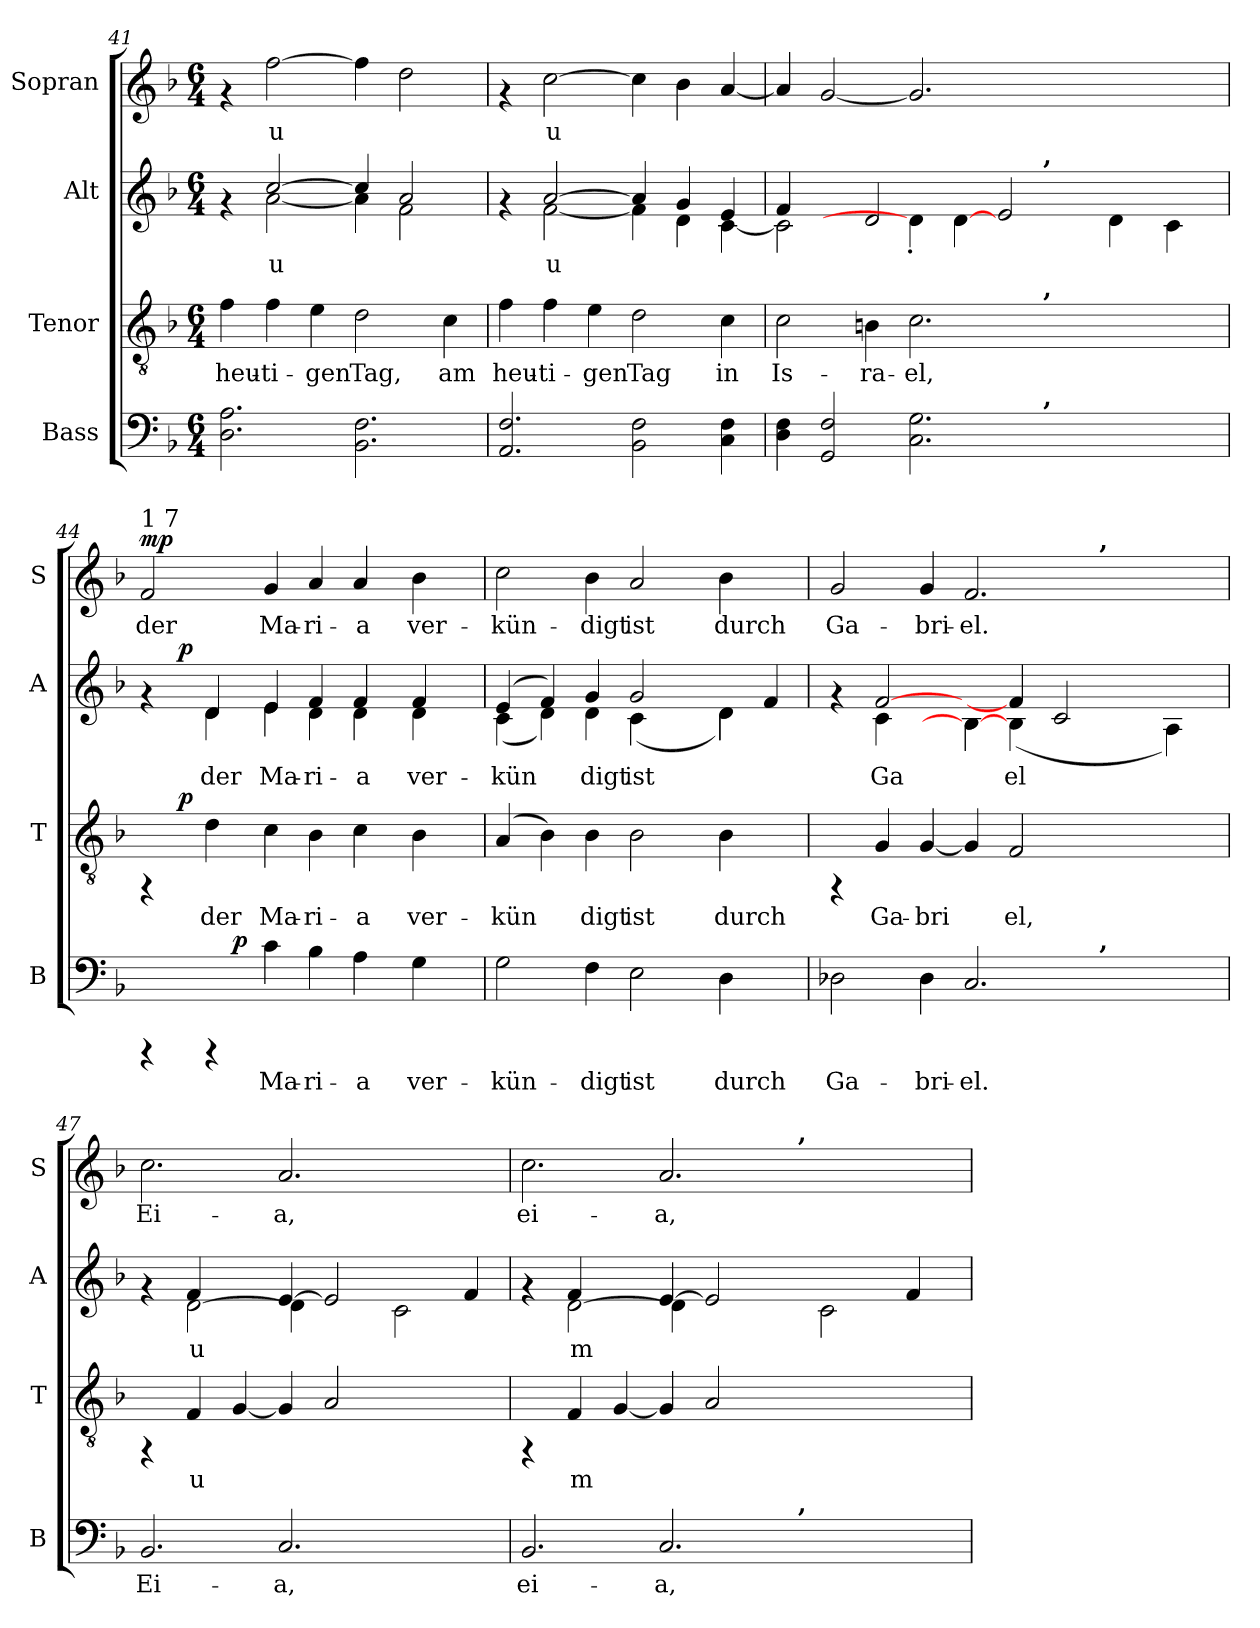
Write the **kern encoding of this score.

**kern	**text	**dynam	**kern	**text	**dynam	**kern	**text	**dynam	**kern	**text	**dynam
*part4	*part4	*part4	*part3	*part3	*part3	*part2	*part2	*part2	*part1	*part1	*part1
*staff4	*staff4	*staff4	*staff3	*staff3	*staff3	*staff2	*staff2	*staff2	*staff1	*staff1	*staff1
*I"Bass	*	*	*I"Tenor	*	*	*I"Alt	*	*	*I"Sopran	*	*
*I'B	*	*	*I'T	*	*	*I'A	*	*	*I'S	*	*
*clefF4	*	*	*clefGv2	*	*	*clefG2	*	*	*clefG2	*	*
*k[b-]	*	*	*k[b-]	*	*	*k[b-]	*	*	*k[b-]	*	*
*F:	*	*	*F:	*	*	*F:	*	*	*F:	*	*
*M6/4	*	*	*M6/4	*	*	*M6/4	*	*	*M6/4	*	*
=41	=41	=41	=41	=41	=41	=41	=41	=41	=41	=41	=41
!	!	!	!	!LO:LY:b:cj	!	!	!	!	!	!	!
*	*	*	*	*	*	*^	*	*	*	*	*
2.A\ 2.D\	.	.	4f\	heu-	.	4rf	4ryy	.	.	4rf	.	.
!	!	!	!	!LO:LY:b:cj	!	!	!	!LO:LY:b:cj	!	!	!LO:LY:b:rj	!
.	.	.	4f\	-ti-	.	[>2cc/	[<2a\	u	.	[>2ff\	u	.
!	!	!	!	!LO:LY:b:cj	!	!	!	!	!	!	!	!
.	.	.	4e\	-gen	.	.	.	.	.	.	.	.
!	!	!	!	!LO:LY:b:cj	!	!	!	!LO:LY:b:cj	!	!	!LO:LY:b:rj	!
2.F\ 2.BB-\	.	.	2d\	Tag,	.	4cc/]	4a\]	.	.	4ff\]	.	.
!	!	!	!	!	!	!	!	!LO:LY:b:cj	!	!	!LO:LY:b:rj	!
.	.	.	.	.	.	2a/	2f\	.	.	2dd\	.	.
!	!	!	!	!LO:LY:b:cj	!	!	!	!	!	!	!	!
.	.	.	4c\	am	.	.	.	.	.	.	.	.
=42	=42	=42	=42	=42	=42	=42	=42	=42	=42	=42	=42	=42
!	!	!	!	!LO:LY:b:cj	!	!	!	!	!	!	!	!
2.F/ 2.AA/	.	.	4f\	heu-	.	4rf	4ryy	.	.	4rf	.	.
!	!	!	!	!LO:LY:b:cj	!	!	!	!LO:LY:b:cj	!	!	!LO:LY:b:rj	!
.	.	.	4f\	-ti-	.	[>2a/	[<2f\	u	.	[>2cc\	u	.
!	!	!	!	!LO:LY:b:cj	!	!	!	!	!	!	!	!
.	.	.	4e\	-gen	.	.	.	.	.	.	.	.
!	!	!	!	!LO:LY:b:cj	!	!	!	!LO:LY:b:cj	!	!	!LO:LY:b:rj	!
2F\ 2BB-\	.	.	2d\	Tag	.	4a/]	4f\]	.	.	4cc\]	.	.
!	!	!	!	!	!	!	!	!LO:LY:b:cj	!	!	!LO:LY:b:rj	!
.	.	.	.	.	.	4g/	4d\	.	.	4b-\	.	.
!	!	!	!	!LO:LY:b:cj	!	!	!	!LO:LY:b:cj	!	!	!LO:LY:b:rj	!
4F\ 4C\	.	.	4c\	in	.	4e/	[<4c\	.	.	[<4a/	.	.
=43	=43	=43	=43	=43	=43	=43	=43	=43	=43	=43	=43	=43
!	!	!	!	!LO:LY:b:cj	!	!	!	!	!	!	!	!
*^	*	*	*^	*	*	*	*^	*	*	*	*	*
4F\ 4D\	1ryy	.	.	2c\	1ryy	Is-	.	2c\]	4f/	1ryy	.	.	4a/]	.	.
2F/ 2GG/	.	.	.	.	.	.	.	.	2ryy	.	.	.	[<2g/	.	.
!	!	!	!	!	!	!LO:LY:b:cj	!	!	!	!	!	!	!	!	!
.	.	.	.	4Bn\	.	-ra-	.	2d/	.	.	.	.	.	.	.
!	!	!	!	!	!	!LO:LY:b:cj	!	!	!	!	!	!	!	!	!
2.G\ 2.C\	.	.	.	2.c\	.	-el,	.	.	4d'>\]	.	.	.	2.g/]	.	.
.	4ryy	.	.	.	4ryy	.	.	[<4d\	1ryy	4ryy	.	.	.	.	.
.	8ryy	.	.	.	8ryy	.	.	2e/	.	8ryy	.	.	.	.	.
.	32.ryy	.	.	.	32.ryy	.	.	.	.	32.ryy	.	.	.	.	.
!	!	!	!	!	!	!	!	!	!	!LO:TX:a:B:t=,	!	!	!	!	!
!	!	!	!	!	!LO:TX:a:B:t=,	!	!	!	!	!	!	!	!	!	!
!	!LO:TX:a:B:t=,	!	!	!	!	!	!	!	!	!	!	!	!	!	!
.	2ryy	.	.	.	2ryy	.	.	.	.	2ryy	.	.	.	.	.
2.ryy	.	.	.	2.ryy	.	.	.	.	.	.	.	.	2.ryy	.	.
.	.	.	.	.	.	.	.	4d\	.	.	.	.	.	.	.
.	4ryy	.	.	.	4ryy	.	.	.	.	4ryy	.	.	.	.	.
.	.	.	.	.	.	.	.	4c\	4ryy	.	.	.	.	.	.
.	16ryy	.	.	.	16ryy	.	.	.	.	16ryy	.	.	.	.	.
.	64ryy	.	.	.	64ryy	.	.	.	.	64ryy	.	.	.	.	.
!!LO:LB:g=z
=44	=44	=44	=44	=44	=44	=44	=44	=44	=44	=44	=44	=44	=44	=44	=44
!	!	!	!	!	!	!	!	!	!	!	!	!	!LO:TX:a:t=1 7	!	!
!	!	!	!	!	!	!	!	!	!	!	!	!	!	!LO:LY:b:rj	!LO:DY:a
4rCCC	4ryy	.	.	4rFF	8ryy	.	.	4rf	4ryy	8ryy	.	.	2f/	der	mp
.	.	.	.	.	64ryy	.	.	.	.	64ryy	.	.	.	.	.
!	!	!	!	!	!	!	!LO:DY:a	!	!	!	!	!LO:DY:a	!	!	!
.	.	.	.	.	1ryy	.	p	.	.	1ryy	.	p	.	.	.
!	!	!	!	!	!	!LO:LY:b:cj	!	!	!	!	!LO:LY:b:cj	!	!	!	!
4rCCC	16..ryy	.	.	4d\	.	der	.	4d/	4d\	.	der	.	.	.	.
!	!	!	!LO:DY:a	!	!	!	!	!	!	!	!	!	!	!	!
.	1ryy	.	p	.	.	.	.	.	.	.	.	.	.	.	.
!	!	!LO:LY:b:cj	!	!	!	!LO:LY:b:cj	!	!	!	!	!LO:LY:b:cj	!	!	!LO:LY:b:rj	!
4c\	.	Ma-	.	4c\	.	Ma-	.	4e/	4e\	.	Ma-	.	4g/	Ma-	.
!	!	!LO:LY:b:cj	!	!	!	!LO:LY:b:cj	!	!	!	!	!LO:LY:b:cj	!	!	!LO:LY:b:rj	!
4B-\	.	-ri-	.	4B-\	.	-ri-	.	4f/	4d\	.	-ri-	.	4a/	-ri-	.
!	!	!LO:LY:b:cj	!	!	!	!LO:LY:b:cj	!	!	!	!	!LO:LY:b:cj	!	!	!LO:LY:b:rj	!
4A\	.	-a	.	4c\	.	-a	.	4f/	4d\	.	-a	.	4a/	-a	.
.	.	.	.	.	4ryy	.	.	.	.	4ryy	.	.	.	.	.
!	!	!LO:LY:b:cj	!	!	!	!LO:LY:b:cj	!	!	!	!	!LO:LY:b:cj	!	!	!LO:LY:b:rj	!
4G\	.	ver-	.	4B-\	.	ver-	.	4f/	4d\	.	ver-	.	4b-\	ver-	.
.	8ryy	.	.	.	.	.	.	.	.	.	.	.	.	.	.
.	.	.	.	.	16..ryy	.	.	.	.	16..ryy	.	.	.	.	.
.	64ryy	.	.	.	.	.	.	.	.	.	.	.	.	.	.
=45	=45	=45	=45	=45	=45	=45	=45	=45	=45	=45	=45	=45	=45	=45	=45
!	!	!LO:LY:b:cj	!	!	!	!LO:LY:b:cj	!	!	!	!	!LO:LY:b:cj	!	!	!LO:LY:b:rj	!
*v	*v	*	*	*	*	*	*	*	*v	*v	*	*	*	*	*
*	*	*	*v	*v	*	*	*	*	*	*	*	*	*
2G\	-kün-	.	(<4A/	-kün-	.	(>4e/	(<4c\	-kün-	.	2cc\	-kün-	.
!	!	!	!	!LO:LY:b:cj	!	!	!	!LO:LY:b:cj	!	!	!	!
.	.	.	4B-\)	--	.	4f/)	4d\)	--	.	.	.	.
!	!LO:LY:b:cj	!	!	!LO:LY:b:cj	!	!	!	!LO:LY:b:cj	!	!	!LO:LY:b:rj	!
4F\	-digt	.	4B-\	-digt	.	4g/	4d\	-digt	.	4b-\	-digt	.
!	!LO:LY:b:cj	!	!	!LO:LY:b:cj	!	!	!	!LO:LY:b:cj	!	!	!LO:LY:b:rj	!
2E\	ist	.	2B-\	ist	.	2g/	(<4c\	ist	.	2a/	ist	.
.	.	.	.	.	.	.	4ryy	.	.	.	.	.
!	!LO:LY:b:cj	!	!	!LO:LY:b:cj	!	!	!	!LO:LY:b:cj	!	!	!	!
!	!	!	!	!	!	!	!	!LO:LY:b:cj	!	!	!LO:LY:b:rj	!
4D\	durch	.	4B-\	durch	.	4d\)	4d\	.	.	4b-\	durch	.
4ryy	.	.	4ryy	.	.	4f/	4ryy	.	.	4ryy	.	.
=46	=46	=46	=46	=46	=46	=46	=46	=46	=46	=46	=46	=46
!	!LO:LY:b:cj	!	!	!	!	!	!	!	!	!	!LO:LY:b:rj	!
*^	*	*	*	*	*	*	*	*	*	*^	*	*
2D-X\	1ryy	Ga-	.	4rFF	.	.	4rf	4ryy	.	.	2g/	1ryy	Ga-	.
!	!	!	!	!	!LO:LY:b:cj	!	!	!	!LO:LY:b:cj	!	!	!	!	!
.	.	.	.	4G/	Ga-	.	[>2f/	4c\	Ga-	.	.	.	.	.
!	!	!LO:LY:b:cj	!	!	!LO:LY:b:cj	!	!	!	!	!	!	!	!LO:LY:b:rj	!
4D-\	.	-bri-	.	[<4G/	-bri-	.	.	4ryy	.	.	4g/	.	-bri-	.
!	!	!LO:LY:b:cj	!	!	!LO:LY:b:cj	!	!	!	!LO:LY:b:cj	!	!	!	!	!
!	!	!	!	!	!	!	!	!	!LO:LY:b:cj	!	!	!	!LO:LY:b:rj	!
2.C/	.	-el.	.	4G/]	--	.	[<4B-\	4B-\]	--	.	2.f/	.	-el.	.
!	!	!	!	!	!LO:LY:b:cj	!	!	!	!LO:LY:b:cj	!	!	!	!	!
.	4ryy	.	.	2F/	-el,	.	4f/]	(<4B-\	-el	.	.	4ryy	.	.
.	8ryy	.	.	.	.	.	2c/	2.ryy	.	.	.	8ryy	.	.
.	32.ryy	.	.	.	.	.	.	.	.	.	.	32.ryy	.	.
!	!	!	!	!	!	!	!	!	!	!	!	!LO:TX:a:B:t=,	!	!
!	!LO:TX:a:B:t=,	!	!	!	!	!	!	!	!	!	!	!	!	!
.	2ryy	.	.	.	.	.	.	.	.	.	.	2ryy	.	.
2ryy	.	.	.	2ryy	.	.	.	.	.	.	2ryy	.	.	.
!	!	!	!	!	!	!	!	!	!LO:LY:b:cj	!	!	!	!	!
.	.	.	.	.	.	.	4A\)	.	.	.	.	.	.	.
.	16ryy	.	.	.	.	.	.	.	.	.	.	16ryy	.	.
.	64ryy	.	.	.	.	.	.	.	.	.	.	64ryy	.	.
=47	=47	=47	=47	=47	=47	=47	=47	=47	=47	=47	=47	=47	=47	=47
!	!	!LO:LY:b:cj	!	!	!	!	!	!	!	!	!	!	!LO:LY:b:rj	!
*v	*v	*	*	*	*	*	*	*	*	*	*v	*v	*	*
2.BB-/	Ei-	.	4rFF	.	.	4rf	4ryy	.	.	2.cc\	Ei-	.
!	!	!	!	!LO:LY:b:cj	!	!	!	!LO:LY:b:cj	!	!	!	!
.	.	.	4F/	u	.	[<2d\	4f/	u	.	.	.	.
!	!	!	!	!LO:LY:b:cj	!	!	!	!	!	!	!	!
.	.	.	[<4G/	.	.	.	4ryy	.	.	.	.	.
!	!LO:LY:b:cj	!	!	!LO:LY:b:cj	!	!	!	!LO:LY:b:cj	!	!	!	!
!	!	!	!	!	!	!	!	!LO:LY:b:cj	!	!	!LO:LY:b:rj	!
2.C/	-a,	.	4G/]	.	.	[>4e/	4d\]	.	.	2.a/	-a,	.
!	!	!	!	!LO:LY:b:cj	!	!	!	!	!	!	!	!
.	.	.	2A/	.	.	2e/]	1ryy	.	.	.	.	.
2.ryy	.	.	2.ryy	.	.	2c\	.	.	.	2.ryy	.	.
!	!	!	!	!	!	!	!	!LO:LY:b:cj	!	!	!	!
.	.	.	.	.	.	4f/	4ryy	.	.	.	.	.
!!LO:LB:g=z
=48	=48	=48	=48	=48	=48	=48	=48	=48	=48	=48	=48	=48
!	!LO:LY:b:cj	!	!	!	!	!	!	!	!	!	!LO:LY:b:rj	!
*^	*	*	*	*	*	*	*	*	*	*^	*	*
2.BB-/	1ryy	ei-	.	4rFF	.	.	4rf	4ryy	.	.	2.cc\	1ryy	ei-	.
!	!	!	!	!	!LO:LY:b:cj	!	!	!	!LO:LY:b:cj	!	!	!	!	!
.	.	.	.	4F/	m	.	[<2d\	4f/	m	.	.	.	.	.
!	!	!	!	!	!LO:LY:b:cj	!	!	!	!	!	!	!	!	!
.	.	.	.	[<4G/	.	.	.	4ryy	.	.	.	.	.	.
!	!	!LO:LY:b:cj	!	!	!LO:LY:b:cj	!	!	!	!LO:LY:b:cj	!	!	!	!	!
!	!	!	!	!	!	!	!	!	!LO:LY:b:cj	!	!	!	!LO:LY:b:rj	!
2.C/	.	-a,	.	4G/]	.	.	[>4e/	4d\]	.	.	2.a/	.	-a,	.
!	!	!	!	!	!LO:LY:b:cj	!	!	!	!	!	!	!	!	!
.	4ryy	.	.	2A/	.	.	2e/]	1ryy	.	.	.	4ryy	.	.
.	8ryy	.	.	.	.	.	.	.	.	.	.	8ryy	.	.
.	32.ryy	.	.	.	.	.	.	.	.	.	.	32.ryy	.	.
!	!	!	!	!	!	!	!	!	!	!	!	!LO:TX:a:B:t=,	!	!
!	!LO:TX:a:B:t=,	!	!	!	!	!	!	!	!	!	!	!	!	!
.	2ryy	.	.	.	.	.	.	.	.	.	.	2ryy	.	.
2.ryy	.	.	.	2.ryy	.	.	2c\	.	.	.	2.ryy	.	.	.
.	4ryy	.	.	.	.	.	.	.	.	.	.	4ryy	.	.
!	!	!	!	!	!	!	!	!	!LO:LY:b:cj	!	!	!	!	!
.	.	.	.	.	.	.	4f/	4ryy	.	.	.	.	.	.
.	16ryy	.	.	.	.	.	.	.	.	.	.	16ryy	.	.
.	64ryy	.	.	.	.	.	.	.	.	.	.	64ryy	.	.
*	*	*	*	*	*	*	*v	*v	*	*	*	*	*	*
*v	*v	*	*	*	*	*	*	*	*	*v	*v	*	*
=	=	=	=	=	=	=	=	=	=	=	=
*-	*-	*-	*-	*-	*-	*-	*-	*-	*-	*-	*-
